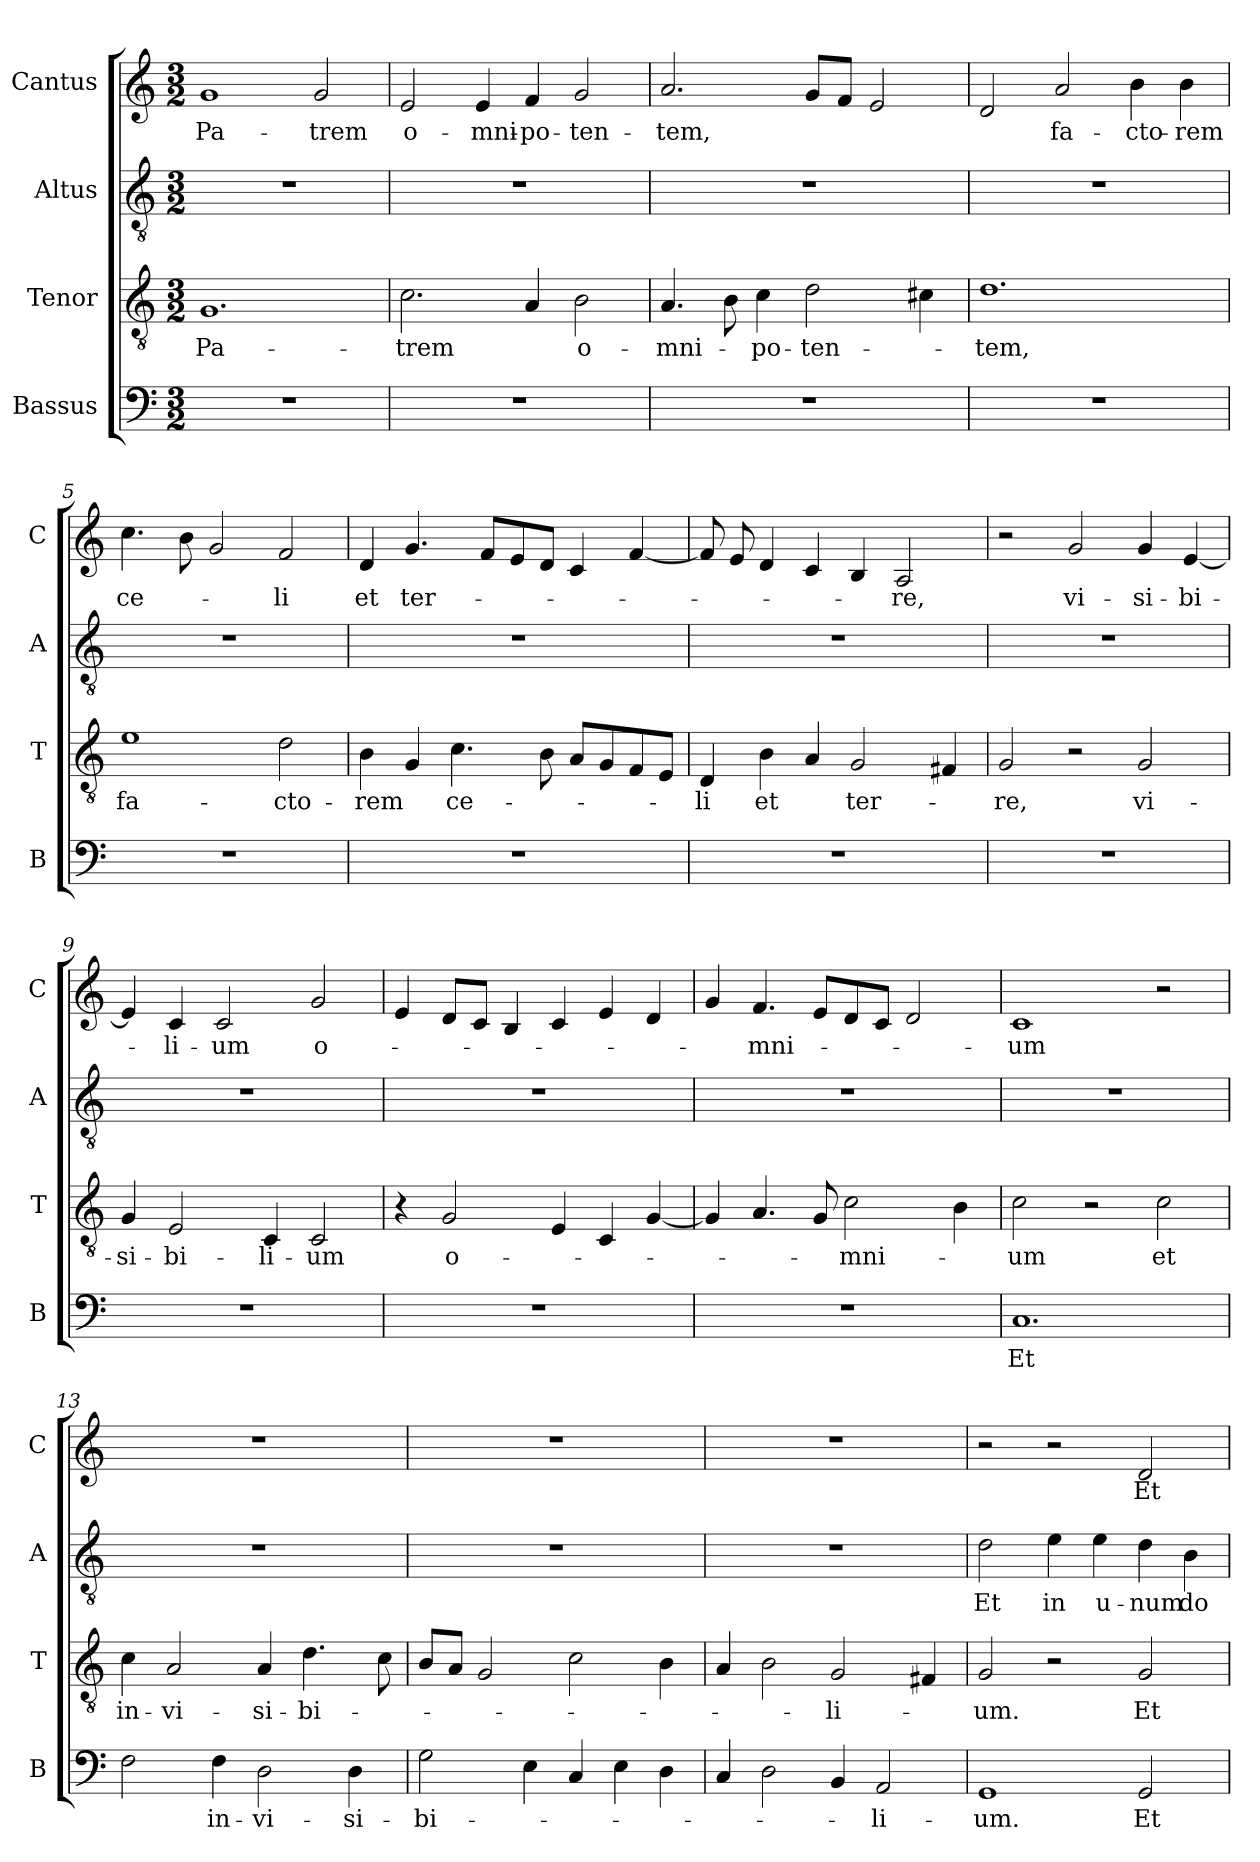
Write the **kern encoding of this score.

**kern	**text	**kern	**text	**kern	**text	**kern	**text
*part4	*part4	*part3	*part3	*part2	*part2	*part1	*part1
*staff4	*staff4	*staff3	*staff3	*staff2	*staff2	*staff1	*staff1
*I"Bassus	*	*I"Tenor	*	*I"Altus	*	*I"Cantus	*
*I'B	*	*I'T	*	*I'A	*	*I'C	*
*clefF4	*	*clefGv2	*	*clefGv2	*	*clefG2	*
*k[]	*	*k[]	*	*k[]	*	*k[]	*
*M3/2	*	*M3/2	*	*M3/2	*	*M3/2	*
=1	=1	=1	=1	=1	=1	=1	=1
1.r	.	1.G	Pa-	1.r	.	1g	Pa-
.	.	.	.	.	.	2g	-trem
=2	=2	=2	=2	=2	=2	=2	=2
1.r	.	2.c	-trem	1.r	.	2e	o-
.	.	.	.	.	.	4e	-mni-
.	.	4A	.	.	.	4f	-po-
.	.	2B	o-	.	.	2g	-ten-
=3	=3	=3	=3	=3	=3	=3	=3
1.r	.	4.A	-mni-	1.r	.	2.a	-tem,
.	.	8B	.	.	.	.	.
.	.	4c	-po-	.	.	.	.
.	.	2d	-ten-	.	.	8gL	.
.	.	.	.	.	.	8fJ	.
.	.	.	.	.	.	2e	.
.	.	4c#X	.	.	.	.	.
=4	=4	=4	=4	=4	=4	=4	=4
1.r	.	1.d	-tem,	1.r	.	2d	.
.	.	.	.	.	.	2a	fa-
.	.	.	.	.	.	4b	-cto-
.	.	.	.	.	.	4b	-rem
!!LO:LB:g=z
=5	=5	=5	=5	=5	=5	=5	=5
1.r	.	1e	fa-	1.r	.	4.cc	ce-
.	.	.	.	.	.	8b	.
.	.	.	.	.	.	2g	.
.	.	2d	-cto-	.	.	2f	-li
=6	=6	=6	=6	=6	=6	=6	=6
1.r	.	4B	-rem	1.r	.	4d	et
.	.	4G	.	.	.	4.g	ter-
.	.	4.c	ce-	.	.	.	.
.	.	.	.	.	.	8fL	.
.	.	.	.	.	.	8e	.
.	.	8B	.	.	.	8dJ	.
.	.	8AL	.	.	.	4c	.
.	.	8G	.	.	.	.	.
.	.	8F	.	.	.	[4f	.
.	.	8EJ	.	.	.	.	.
=7	=7	=7	=7	=7	=7	=7	=7
1.r	.	4D	-li	1.r	.	8f]	.
.	.	.	.	.	.	8e	.
.	.	4B	et	.	.	4d	.
.	.	4A	.	.	.	4c	.
.	.	2G	ter-	.	.	4B	.
.	.	.	.	.	.	2A	-re,
.	.	4F#X	.	.	.	.	.
=8	=8	=8	=8	=8	=8	=8	=8
1.r	.	2G	-re,	1.r	.	2r	.
.	.	2r	.	.	.	2g	vi-
.	.	2G	vi-	.	.	4g	-si-
.	.	.	.	.	.	[4e	-bi-
=9	=9	=9	=9	=9	=9	=9	=9
1.r	.	4G	-si-	1.r	.	4e]	.
.	.	2E	-bi-	.	.	4c	-li-
.	.	.	.	.	.	2c	-um
.	.	4C	-li-	.	.	.	.
.	.	2C	-um	.	.	2g	o-
=10	=10	=10	=10	=10	=10	=10	=10
1.r	.	4r	.	1.r	.	4e	.
.	.	2G	o-	.	.	8dL	.
.	.	.	.	.	.	8cJ	.
.	.	.	.	.	.	4B	.
.	.	4E	.	.	.	4c	.
.	.	4C	.	.	.	4e	.
.	.	[4G	.	.	.	4d	.
=11	=11	=11	=11	=11	=11	=11	=11
1.r	.	4G]	.	1.r	.	4g	.
.	.	4.A	.	.	.	4.f	-mni-
.	.	8G	.	.	.	8eL	.
.	.	2c	-mni-	.	.	8d	.
.	.	.	.	.	.	8cJ	.
.	.	.	.	.	.	2d	.
.	.	4B	.	.	.	.	.
=12	=12	=12	=12	=12	=12	=12	=12
1.C	Et	2c	-um	1.r	.	1c	-um
.	.	2r	.	.	.	.	.
.	.	2c	et	.	.	2r	.
=13	=13	=13	=13	=13	=13	=13	=13
2F	.	4c	in-	1.r	.	1.r	.
.	.	2A	-vi-	.	.	.	.
4F	in-	.	.	.	.	.	.
2D	-vi-	4A	-si-	.	.	.	.
.	.	4.d	-bi-	.	.	.	.
4D	-si-	.	.	.	.	.	.
.	.	8c	.	.	.	.	.
=14	=14	=14	=14	=14	=14	=14	=14
2G	-bi-	8BL	.	1.r	.	1.r	.
.	.	8AJ	.	.	.	.	.
.	.	2G	.	.	.	.	.
4E	.	.	.	.	.	.	.
4C	.	2c	.	.	.	.	.
4E	.	.	.	.	.	.	.
4D	.	4B	.	.	.	.	.
=15	=15	=15	=15	=15	=15	=15	=15
4C	.	4A	.	1.r	.	1.r	.
2D	.	2B	.	.	.	.	.
4BB	.	2G	-li-	.	.	.	.
2AA	-li-	.	.	.	.	.	.
.	.	4F#X	.	.	.	.	.
=16	=16	=16	=16	=16	=16	=16	=16
1GG	-um.	2G	-um.	2d	Et	2r	.
.	.	2r	.	4e	in	2r	.
.	.	.	.	4e	u-	.	.
2GG	Et	2G	Et	4d	-num	2d	Et
.	.	.	.	4B	do-	.	.
=	=	=	=	=	=	=	=
*-	*-	*-	*-	*-	*-	*-	*-
